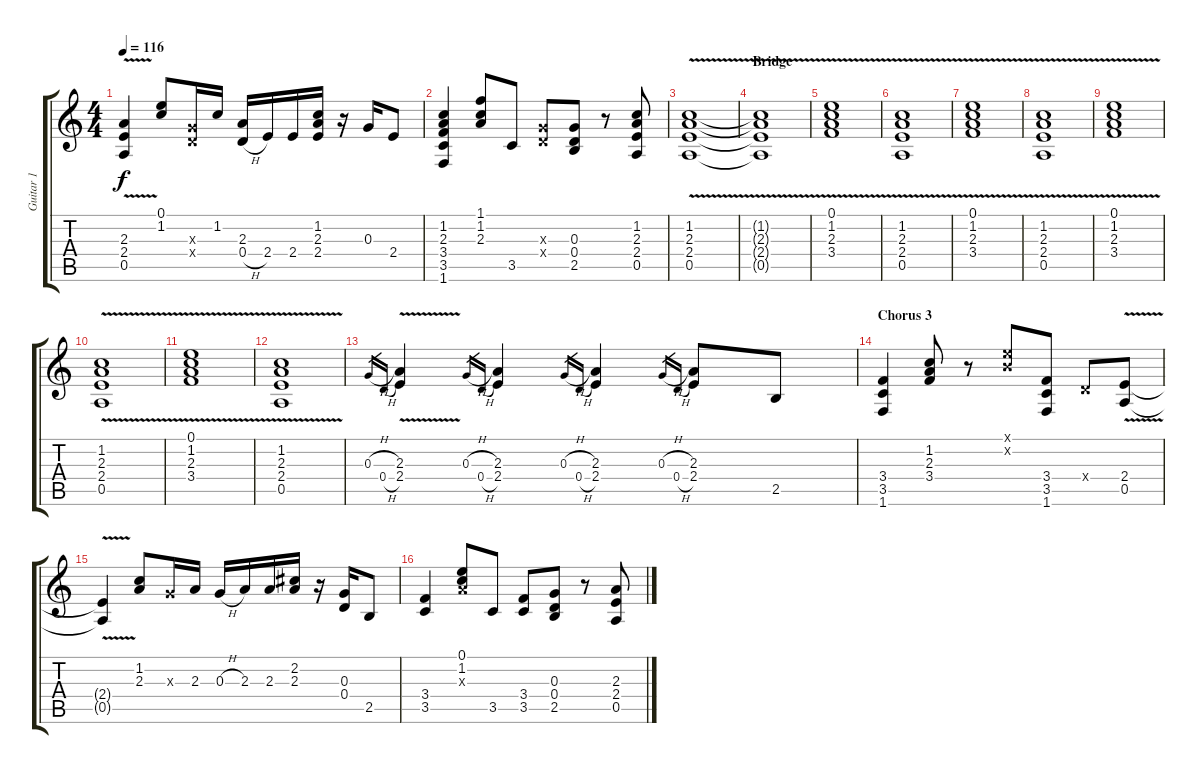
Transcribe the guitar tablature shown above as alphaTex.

\track ("Guitar 1" "Guitar 1") {instrument distortionguitar}
\staff {score tabs}
\tuning (E4 B3 G3 D3 A2 E2) {hide}
\ts (4 4)
\tempo 116
\clef g2
\ks c
(2.3{v t} 2.4{v t} 0.5{v t}).4{dy f} (0.1 1.2).8 (0.3{x} 0.4{x}).16 1.2.16 (2.3 0.4{h}).16 2.4.16 2.4.16 (1.2 2.3 2.4).16 r.16 0.3.16 2.4.8 |
(1.2 2.3 3.4 3.5 1.6).4 (1.1 1.2 2.3).8 3.5.8 (0.3{x} 0.4{x}).8 (0.3 0.4 2.5).8 r.8 (1.2 2.3 2.4 0.5).8 |
(1.2{v} 2.3{v} 2.4{v} 0.5{v}).1 |
\section ("" "Bridge")
(1.2{v t} 2.3{v t} 2.4{v t} 0.5{v t}).1 |
(0.1{v} 1.2{v} 2.3{v} 3.4{v}).1 |
(1.2{v} 2.3{v} 2.4{v} 0.5{v}).1 |
(0.1{v} 1.2{v} 2.3{v} 3.4{v}).1 |
(1.2{v} 2.3{v} 2.4{v} 0.5{v}).1 |
(0.1{v} 1.2{v} 2.3{v} 3.4{v}).1 |
(1.2{v} 2.3{v} 2.4{v} 0.5{v}).1 |
(0.1{v} 1.2{v} 2.3{v} 3.4{v}).1 |
(1.2{v} 2.3{v} 2.4{v} 0.5{v}).1 |
0.3{h}.16{gr} 0.4{h}.16{gr} (2.3{v} 2.4{v}).4 0.3{h}.16{gr} 0.4{h}.16{gr} (2.3 2.4).4 0.3{h}.16{gr} 0.4{h}.16{gr} (2.3 2.4).4 0.3{h}.16{gr} 0.4{h}.16{gr} (2.3 2.4).8 2.5.8 |
\section ("" "Chorus 3")
(3.4 3.5 1.6).4 (1.2 2.3 3.4).8 r.8 (0.1{x} 0.2{x}).8 (3.4 3.5 1.6).8 0.4{x}.8 (2.4{v} 0.5{v}).8 |
(2.4{v t} 0.5{v t}).4 (1.2 2.3).8 0.3{x}.16 2.3.16 0.3{h}.16 2.3.16 2.3.16 (2.2 2.3).16 r.16 (0.3 0.4).16 2.5.8 |
(3.4 3.5).4 (0.1 1.2 2.3{x}).8 3.5.8 (3.4 3.5).8 (0.3 0.4 2.5).8 r.8 (2.3 2.4 0.5).8
